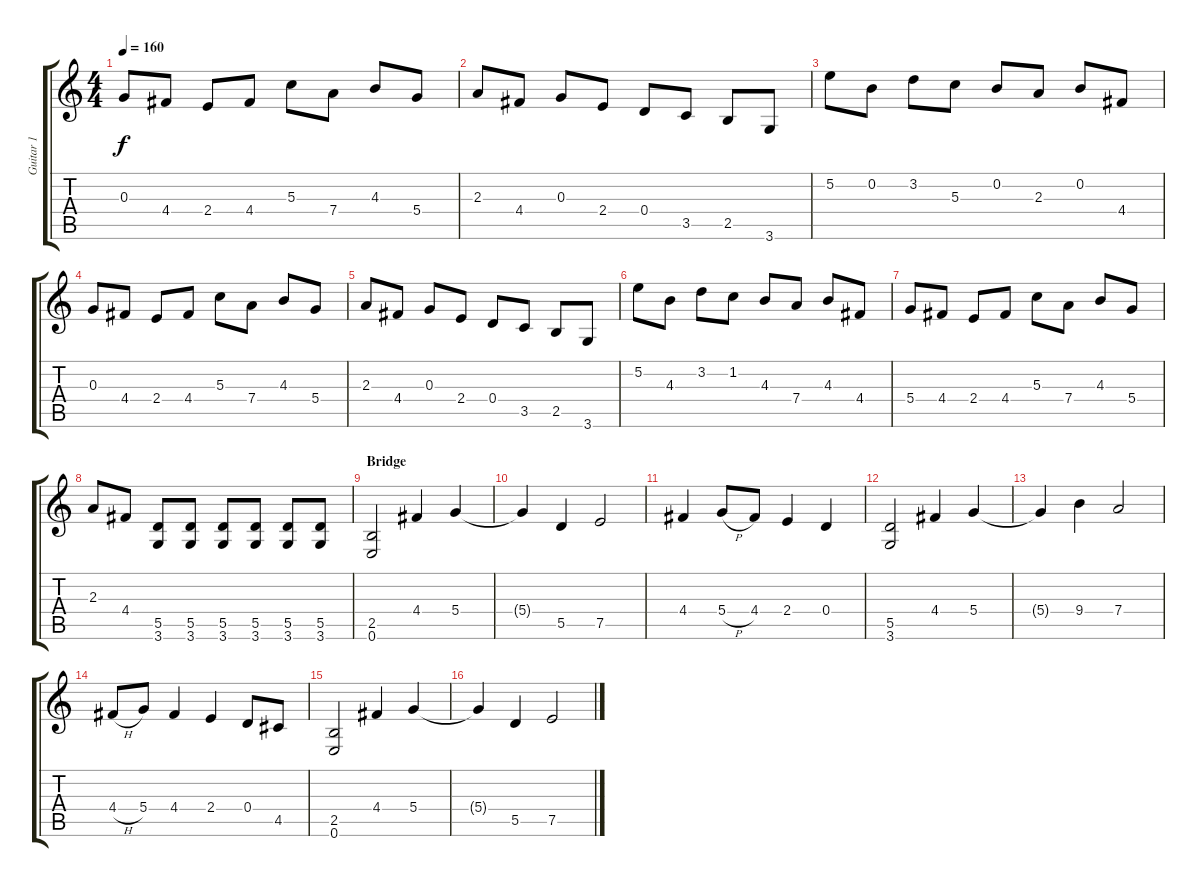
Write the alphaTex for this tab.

\track ("Guitar 1" "Guitar 1") {instrument electricguitarjazz}
\staff {score tabs}
\tuning (E4 B3 G3 D3 A2 E2) {hide}
\ts (4 4)
\tempo 160
\clef g2
\ks c
0.3.8{dy f} 4.4.8 2.4.8 4.4.8 5.3.8 7.4.8 4.3.8 5.4.8 |
2.3.8 4.4.8 0.3.8 2.4.8 0.4.8 3.5.8 2.5.8 3.6.8 |
5.2.8 0.2.8 3.2.8 5.3.8 0.2.8 2.3.8 0.2.8 4.4.8 |
0.3.8 4.4.8 2.4.8 4.4.8 5.3.8 7.4.8 4.3.8 5.4.8 |
2.3.8 4.4.8 0.3.8 2.4.8 0.4.8 3.5.8 2.5.8 3.6.8 |
5.2.8 4.3.8 3.2.8 1.2.8 4.3.8 7.4.8 4.3.8 4.4.8 |
5.4.8 4.4.8 2.4.8 4.4.8 5.3.8 7.4.8 4.3.8 5.4.8 |
2.3.8 4.4.8 (5.5 3.6).8 (5.5 3.6).8 (5.5 3.6).8 (5.5 3.6).8 (5.5 3.6).8 (5.5 3.6).8 |
\section ("" "Bridge")
(2.5 0.6).2 4.4.4 5.4.4 |
5.4{t}.4 5.5.4 7.5.2 |
4.4.4 5.4{h}.8 4.4.8 2.4.4 0.4.4 |
(5.5 3.6).2 4.4.4 5.4.4 |
5.4{t}.4 9.4.4 7.4.2 |
4.4{h}.8 5.4.8 4.4.4 2.4.4 0.4.8 4.5.8 |
(2.5 0.6).2 4.4.4 5.4.4 |
5.4{t}.4 5.5.4 7.5.2
